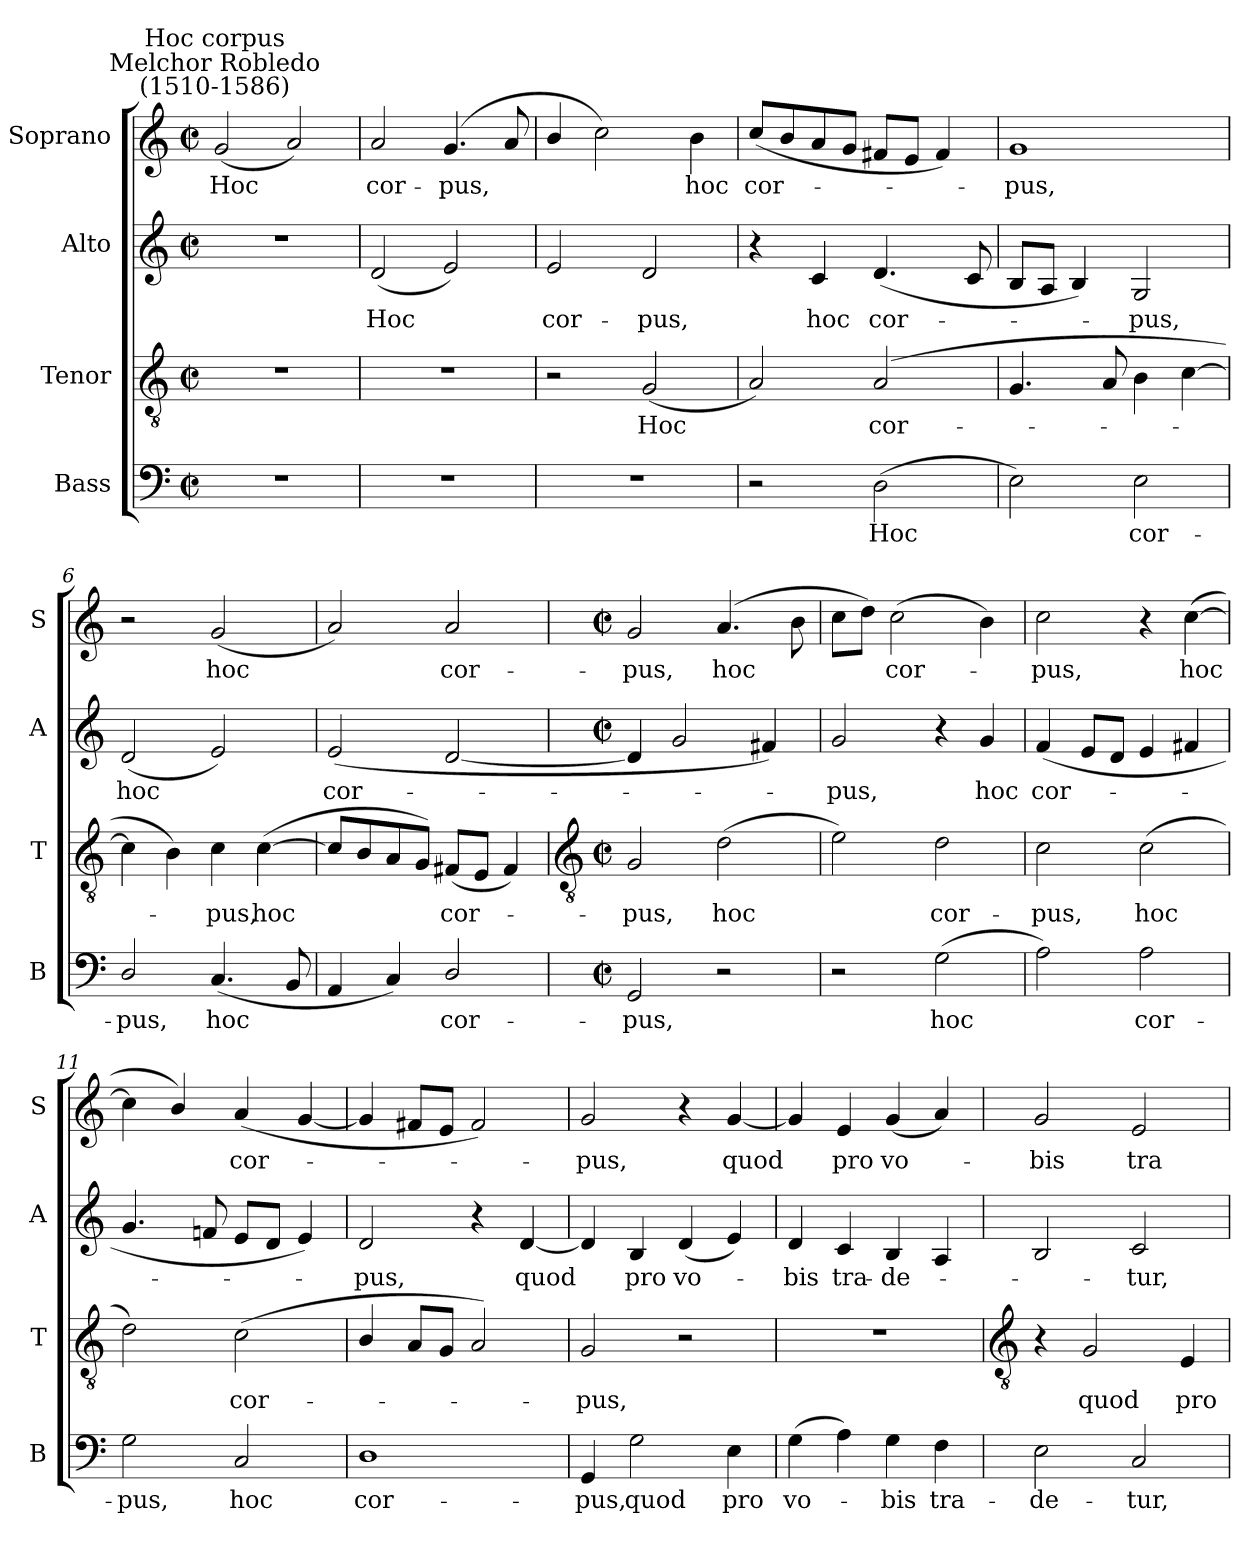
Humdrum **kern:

**kern	**text	**kern	**text	**kern	**text	**kern	**text
*part4	*part4	*part3	*part3	*part2	*part2	*part1	*part1
*staff4	*staff4	*staff3	*staff3	*staff2	*staff2	*staff1	*staff1
*I"Bass	*	*I"Tenor	*	*I"Alto	*	*I"Soprano	*
*I'B	*	*I'T	*	*I'A	*	*I'S	*
*clefF4	*	*clefGv2	*	*clefG2	*	*clefG2	*
*k[]	*	*k[]	*	*k[]	*	*k[]	*
*C:	*	*C:	*	*C:	*	*C:	*
*M2/2	*	*M2/2	*	*M2/2	*	*M2/2	*
*met(c|)	*	*met(c|)	*	*met(c|)	*	*met(c|)	*
=1	=1	=1	=1	=1	=1	=1	=1
!	!	!	!	!	!	!LO:TX:a:cj:t=Melchor Robledo\n(1510-1586)	!
!	!	!	!	!	!	!LO:TX:a:cj:t=Hoc corpus	!
!	!	!	!	!	!	!	!LO:LY:b
1r	.	1r	.	1r	.	(<2g	Hoc
.	.	.	.	.	.	2a)	.
=2	=2	=2	=2	=2	=2	=2	=2
!	!	!	!	!	!LO:LY:b	!	!LO:LY:b
1r	.	1r	.	(<2d	Hoc	2a	cor-
!	!	!	!	!	!	!	!LO:LY:b
.	.	.	.	2e)	.	(<4.g	-pus,
.	.	.	.	.	.	8a	.
=3	=3	=3	=3	=3	=3	=3	=3
!	!	!	!	!	!LO:LY:b	!	!
1r	.	2r	.	2e	cor-	4b/	.
.	.	.	.	.	.	2cc)	.
!	!	!	!LO:LY:b	!	!LO:LY:b	!	!
.	.	(<2G	Hoc	2d	-pus,	.	.
!	!	!	!	!	!	!	!LO:LY:b
.	.	.	.	.	.	4b	hoc
=4	=4	=4	=4	=4	=4	=4	=4
!	!	!	!	!	!	!	!LO:LY:b
2r	.	2A)	.	4r	.	(<8ccL	cor-
.	.	.	.	.	.	8b	.
!	!	!	!	!	!LO:LY:b	!	!
.	.	.	.	4c	hoc	8a	.
.	.	.	.	.	.	8gJ	.
!	!LO:LY:b	!	!LO:LY:b	!	!LO:LY:b	!	!
(>2D	Hoc	(>2A	cor-	(<4.d	cor-	8f#XL	.
.	.	.	.	.	.	8eJ	.
.	.	.	.	.	.	4f#)	.
.	.	.	.	8c	.	.	.
=5	=5	=5	=5	=5	=5	=5	=5
!	!	!	!	!	!	!	!LO:LY:b
2E)	.	4.G	.	8BL	.	1g	pus,
.	.	.	.	8AJ	.	.	.
.	.	.	.	4B)	.	.	.
.	.	8A	.	.	.	.	.
!	!LO:LY:b	!	!	!	!LO:LY:b	!	!
2E	cor-	4B	.	2G	pus,	.	.
.	.	[4c	.	.	.	.	.
=6	=6	=6	=6	=6	=6	=6	=6
!	!LO:LY:b	!	!	!	!LO:LY:b	!	!
2D/	-pus,	4c]	.	(<2d	hoc	2r	.
.	.	4B)	.	.	.	.	.
!	!LO:LY:b	!	!LO:LY:b	!	!	!	!LO:LY:b
(<4.C	hoc	4c	pus,	2e)	.	(<2g	hoc
!	!	!	!LO:LY:b	!	!	!	!
.	.	(<[4c	hoc	.	.	.	.
8BB	.	.	.	.	.	.	.
=7	=7	=7	=7	=7	=7	=7	=7
!	!	!	!	!	!LO:LY:b	!	!
4AA	.	8cL]	.	(<2e	cor-	2a)	.
.	.	8B	.	.	.	.	.
4C)	.	8A	.	.	.	.	.
.	.	8GJ)	.	.	.	.	.
!	!LO:LY:b	!	!LO:LY:b	!	!	!	!LO:LY:b
2D/	cor-	(<8F#XL	cor-	[2d	.	2a	cor-
.	.	8EJ	.	.	.	.	.
.	.	4F#)	.	.	.	.	.
!!LO:LB:g=z
=8	=8	=8	=8	=8	=8	=8	=8
*	*	*clefGv2	*	*	*	*	*
*M2/2	*	*M2/2	*	*M2/2	*	*M2/2	*
*met(c|)	*	*met(c|)	*	*met(c|)	*	*met(c|)	*
!	!LO:LY:b	!	!LO:LY:b	!	!	!	!LO:LY:b
2GG	-pus,	2G	pus,	4d]	.	2g	-pus,
.	.	.	.	2g	.	.	.
!	!	!	!LO:LY:b	!	!	!	!LO:LY:b
2r	.	(>2d	hoc	.	.	(>4.a	hoc
.	.	.	.	4f#X)	.	.	.
.	.	.	.	.	.	8b	.
=9	=9	=9	=9	=9	=9	=9	=9
!	!	!	!	!	!LO:LY:b	!	!
2r	.	2e)	.	2g	pus,	8ccL	.
.	.	.	.	.	.	8ddJ)	.
!	!	!	!	!	!	!	!LO:LY:b
.	.	.	.	.	.	(>2cc	cor-
!	!LO:LY:b	!	!LO:LY:b	!	!	!	!
(>2G	hoc	2d	cor-	4r	.	.	.
!	!	!	!	!	!LO:LY:b	!	!
.	.	.	.	4g	hoc	4b)	.
=10	=10	=10	=10	=10	=10	=10	=10
!	!	!	!LO:LY:b	!	!LO:LY:b	!	!LO:LY:b
2A)	.	2c	-pus,	(<4f	cor-	2cc	pus,
.	.	.	.	8eL	.	.	.
.	.	.	.	8dJ	.	.	.
!	!LO:LY:b	!	!LO:LY:b	!	!	!	!
2A	cor-	(>2c	hoc	4e	.	4r	.
!	!	!	!	!	!	!	!LO:LY:b
.	.	.	.	4f#X	.	(>[4cc	hoc
=11	=11	=11	=11	=11	=11	=11	=11
!	!LO:LY:b	!	!	!	!	!	!
2G	-pus,	2d)	.	4.g	.	4cc]	.
.	.	.	.	.	.	4b/)	.
.	.	.	.	8fn	.	.	.
!	!LO:LY:b	!	!LO:LY:b	!	!	!	!LO:LY:b
2C	hoc	(<2c	cor-	8eL	.	(<4a	cor-
.	.	.	.	8dJ	.	.	.
.	.	.	.	4e)	.	[4g	.
=12	=12	=12	=12	=12	=12	=12	=12
!	!LO:LY:b	!	!	!	!LO:LY:b	!	!
1D	cor-	4B/	.	2d	pus,	4g]	.
.	.	8AL	.	.	.	8f#XL	.
.	.	8GJ	.	.	.	8eJ	.
.	.	2A)	.	4r	.	2f#)	.
!	!	!	!	!	!LO:LY:b	!	!
.	.	.	.	[4d	quod	.	.
=13	=13	=13	=13	=13	=13	=13	=13
!	!LO:LY:b	!	!LO:LY:b	!	!	!	!LO:LY:b
4GG	-pus,	2G	pus,	4d]	.	2g	pus,
!	!LO:LY:b	!	!	!	!LO:LY:b	!	!
2G	quod	.	.	4B	pro	.	.
!	!	!	!	!	!LO:LY:b	!	!
.	.	2r	.	(<4d	vo-	4r	.
!	!LO:LY:b	!	!	!	!	!	!LO:LY:b
4E	pro	.	.	4e)	.	[4g	quod
=14	=14	=14	=14	=14	=14	=14	=14
!	!LO:LY:b	!	!	!	!LO:LY:b	!	!
(>4G	vo-	1r	.	4d	bis	4g]	.
!	!	!	!	!	!LO:LY:b	!	!LO:LY:b
4A)	.	.	.	4c	tra-	4e	pro
!	!LO:LY:b	!	!	!	!LO:LY:b	!	!LO:LY:b
4G	bis	.	.	4B	-de-	(<4g	vo-
!	!LO:LY:b	!	!	!	!	!	!
4F	tra-	.	.	4A	.	4a)	.
!!LO:LB:g=z
=15	=15	=15	=15	=15	=15	=15	=15
*	*	*clefGv2	*	*	*	*	*
!	!LO:LY:b	!	!	!	!	!	!LO:LY:b
2E	-de-	4r	.	2B	.	2g	bis
!	!	!	!LO:LY:b	!	!	!	!
.	.	2G	quod	.	.	.	.
!	!LO:LY:b	!	!	!	!LO:LY:b	!	!LO:LY:b
2C	-tur,	.	.	2c	tur,	2e	tra-
!	!	!	!LO:LY:b	!	!	!	!
.	.	4E	pro	.	.	.	.
=	=	=	=	=	=	=	=
*-	*-	*-	*-	*-	*-	*-	*-
